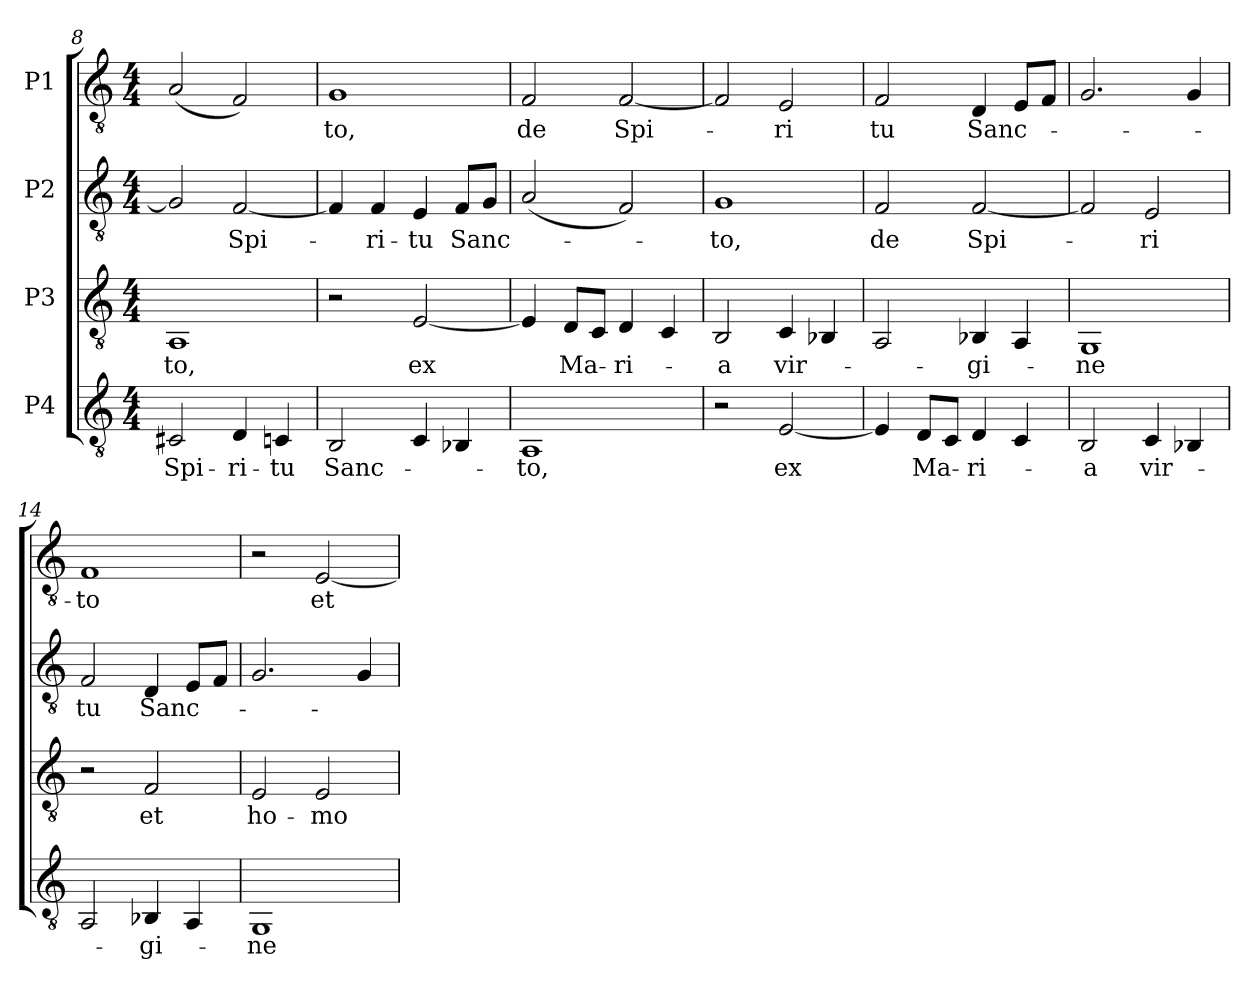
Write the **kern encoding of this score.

**kern	**text	**kern	**text	**kern	**text	**kern	**text
*part4	*part4	*part3	*part3	*part2	*part2	*part1	*part1
*staff4	*staff4	*staff3	*staff3	*staff2	*staff2	*staff1	*staff1
*I"P4	*	*I"P3	*	*I"P2	*	*I"P1	*
*clefGv2	*	*clefGv2	*	*clefGv2	*	*clefGv2	*
*k[]	*	*k[]	*	*k[]	*	*k[]	*
*C:	*	*C:	*	*C:	*	*C:	*
*M4/4	*	*M4/4	*	*M4/4	*	*M4/4	*
=8	=8	=8	=8	=8	=8	=8	=8
!	!LO:LY:b:color=#000000	!	!	!	!	!	!
!	!	!	!LO:LY:b:color=#000000	!	!	!	!
2C#Xi/	Spi-	1AAi	-to,	2Gi/]	.	(2Ai/	.
!	!LO:LY:b:color=#000000	!	!	!	!	!	!
!	!	!	!	!	!LO:LY:b:color=#000000	!	!
4Di/	-ri-	.	.	[2Fi/	Spi-	2Fi/)	.
!	!LO:LY:b:color=#000000	!	!	!	!	!	!
4Cni/	-tu	.	.	.	.	.	.
=9	=9	=9	=9	=9	=9	=9	=9
!	!LO:LY:b:color=#000000	!	!	!	!	!	!
!	!	!	!	!	!	!	!LO:LY:b:color=#000000
2BBi/	Sanc-	2r	.	4Fi/]	.	1Gi	-to,
!	!	!	!	!	!LO:LY:b:color=#000000	!	!
.	.	.	.	4Fi/	-ri-	.	.
!	!	!	!LO:LY:b:color=#000000	!	!	!	!
!	!	!	!	!	!LO:LY:b:color=#000000	!	!
4Ci/	.	[2Ei/	ex	4Ei/	-tu	.	.
!	!	!	!	!	!LO:LY:b:color=#000000	!	!
4BB-Xi/	.	.	.	8Fi/L	Sanc-	.	.
.	.	.	.	8Gi/J	.	.	.
=10	=10	=10	=10	=10	=10	=10	=10
!	!LO:LY:b:color=#000000	!	!	!	!	!	!
!	!	!	!	!	!	!	!LO:LY:b:color=#000000
1AAi	-to,	4Ei/]	.	(2Ai/	.	2Fi/	de
!	!	!	!LO:LY:b:color=#000000	!	!	!	!
.	.	8Di/L	Ma-	.	.	.	.
.	.	8Ci/J	.	.	.	.	.
!	!	!	!LO:LY:b:color=#000000	!	!	!	!
!	!	!	!	!	!	!	!LO:LY:b:color=#000000
.	.	4Di/	-ri-	2Fi/)	.	[2Fi/	Spi-
.	.	4Ci/	.	.	.	.	.
=11	=11	=11	=11	=11	=11	=11	=11
!	!	!	!LO:LY:b:color=#000000	!	!	!	!
!	!	!	!	!	!LO:LY:b:color=#000000	!	!
2r	.	2BBi/	-a	1Gi	-to,	2Fi/]	.
!	!LO:LY:b:color=#000000	!	!	!	!	!	!
!	!	!	!LO:LY:b:color=#000000	!	!	!	!
!	!	!	!	!	!	!	!LO:LY:b:color=#000000
[2Ei/	ex	4Ci/	vir-	.	.	2Ei/	-ri
.	.	4BB-Xi/	.	.	.	.	.
=12	=12	=12	=12	=12	=12	=12	=12
!	!	!	!	!	!LO:LY:b:color=#000000	!	!
!	!	!	!	!	!	!	!LO:LY:b:color=#000000
4Ei/]	.	2AAi/	.	2Fi/	de	2Fi/	tu
!	!LO:LY:b:color=#000000	!	!	!	!	!	!
8Di/L	Ma-	.	.	.	.	.	.
8Ci/J	.	.	.	.	.	.	.
!	!LO:LY:b:color=#000000	!	!	!	!	!	!
!	!	!	!LO:LY:b:color=#000000	!	!	!	!
!	!	!	!	!	!LO:LY:b:color=#000000	!	!
!	!	!	!	!	!	!	!LO:LY:b:color=#000000
4Di/	-ri-	4BB-Xi/	-gi-	[2Fi/	Spi-	4Di/	Sanc-
4Ci/	.	4AAi/	.	.	.	8Ei/L	.
.	.	.	.	.	.	8Fi/J	.
!!LO:LB:g=z
=13	=13	=13	=13	=13	=13	=13	=13
!	!LO:LY:b:color=#000000	!	!	!	!	!	!
!	!	!	!LO:LY:b:color=#000000	!	!	!	!
2BBi/	-a	1GGi	-ne	2Fi/]	.	2.Gi/	.
!	!LO:LY:b:color=#000000	!	!	!	!	!	!
!	!	!	!	!	!LO:LY:b:color=#000000	!	!
4Ci/	vir-	.	.	2Ei/	-ri	.	.
4BB-Xi/	.	.	.	.	.	4Gi/	.
=14	=14	=14	=14	=14	=14	=14	=14
!	!	!	!	!	!LO:LY:b:color=#000000	!	!
!	!	!	!	!	!	!	!LO:LY:b:color=#000000
2AAi/	.	2r	.	2Fi/	tu	1Fi	-to
!	!LO:LY:b:color=#000000	!	!	!	!	!	!
!	!	!	!LO:LY:b:color=#000000	!	!	!	!
!	!	!	!	!	!LO:LY:b:color=#000000	!	!
4BB-Xi/	-gi-	2Fi/	et	4Di/	Sanc-	.	.
4AAi/	.	.	.	8Ei/L	.	.	.
.	.	.	.	8Fi/J	.	.	.
=15	=15	=15	=15	=15	=15	=15	=15
!	!LO:LY:b:color=#000000	!	!	!	!	!	!
!	!	!	!LO:LY:b:color=#000000	!	!	!	!
1GGi	-ne	2Ei/	ho-	2.Gi/	.	2r	.
!	!	!	!LO:LY:b:color=#000000	!	!	!	!
!	!	!	!	!	!	!	!LO:LY:b:color=#000000
.	.	2Ei/	-mo	.	.	[2Ei/	et
.	.	.	.	4Gi/	.	.	.
=	=	=	=	=	=	=	=
*-	*-	*-	*-	*-	*-	*-	*-
